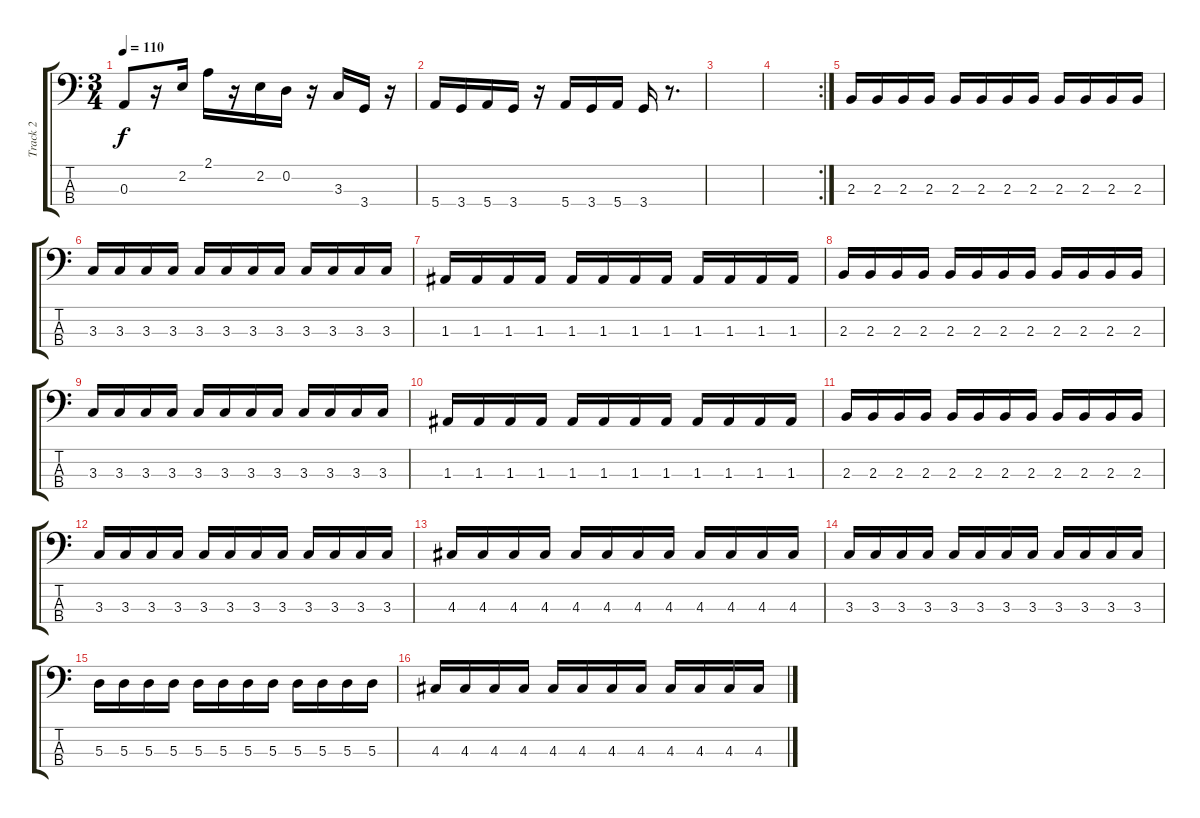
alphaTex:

\track ("Track 2" "Track 2") {instrument electricbassfinger}
\staff {score tabs}
\tuning (G2 D2 A1 E1) {hide}
\ts (3 4)
\tempo 110
\clef f4
\ks c
0.3.8{dy f} r.16 2.2.16 2.1.16 r.16 2.2.16 0.2.16 r.16 3.3.16 3.4.16 r.16 |
5.4.16 3.4.16 5.4.16 3.4.16 r.16 5.4.16 3.4.16 5.4.16 3.4.16 r.8{d} |
|
\rc 2
|
2.3.16 2.3.16 2.3.16 2.3.16 2.3.16 2.3.16 2.3.16 2.3.16 2.3.16 2.3.16 2.3.16 2.3.16 |
3.3.16 3.3.16 3.3.16 3.3.16 3.3.16 3.3.16 3.3.16 3.3.16 3.3.16 3.3.16 3.3.16 3.3.16 |
1.3.16 1.3.16 1.3.16 1.3.16 1.3.16 1.3.16 1.3.16 1.3.16 1.3.16 1.3.16 1.3.16 1.3.16 |
2.3.16 2.3.16 2.3.16 2.3.16 2.3.16 2.3.16 2.3.16 2.3.16 2.3.16 2.3.16 2.3.16 2.3.16 |
3.3.16 3.3.16 3.3.16 3.3.16 3.3.16 3.3.16 3.3.16 3.3.16 3.3.16 3.3.16 3.3.16 3.3.16 |
1.3.16 1.3.16 1.3.16 1.3.16 1.3.16 1.3.16 1.3.16 1.3.16 1.3.16 1.3.16 1.3.16 1.3.16 |
2.3.16 2.3.16 2.3.16 2.3.16 2.3.16 2.3.16 2.3.16 2.3.16 2.3.16 2.3.16 2.3.16 2.3.16 |
3.3.16 3.3.16 3.3.16 3.3.16 3.3.16 3.3.16 3.3.16 3.3.16 3.3.16 3.3.16 3.3.16 3.3.16 |
4.3.16 4.3.16 4.3.16 4.3.16 4.3.16 4.3.16 4.3.16 4.3.16 4.3.16 4.3.16 4.3.16 4.3.16 |
3.3.16 3.3.16 3.3.16 3.3.16 3.3.16 3.3.16 3.3.16 3.3.16 3.3.16 3.3.16 3.3.16 3.3.16 |
5.3.16 5.3.16 5.3.16 5.3.16 5.3.16 5.3.16 5.3.16 5.3.16 5.3.16 5.3.16 5.3.16 5.3.16 |
4.3.16 4.3.16 4.3.16 4.3.16 4.3.16 4.3.16 4.3.16 4.3.16 4.3.16 4.3.16 4.3.16 4.3.16
